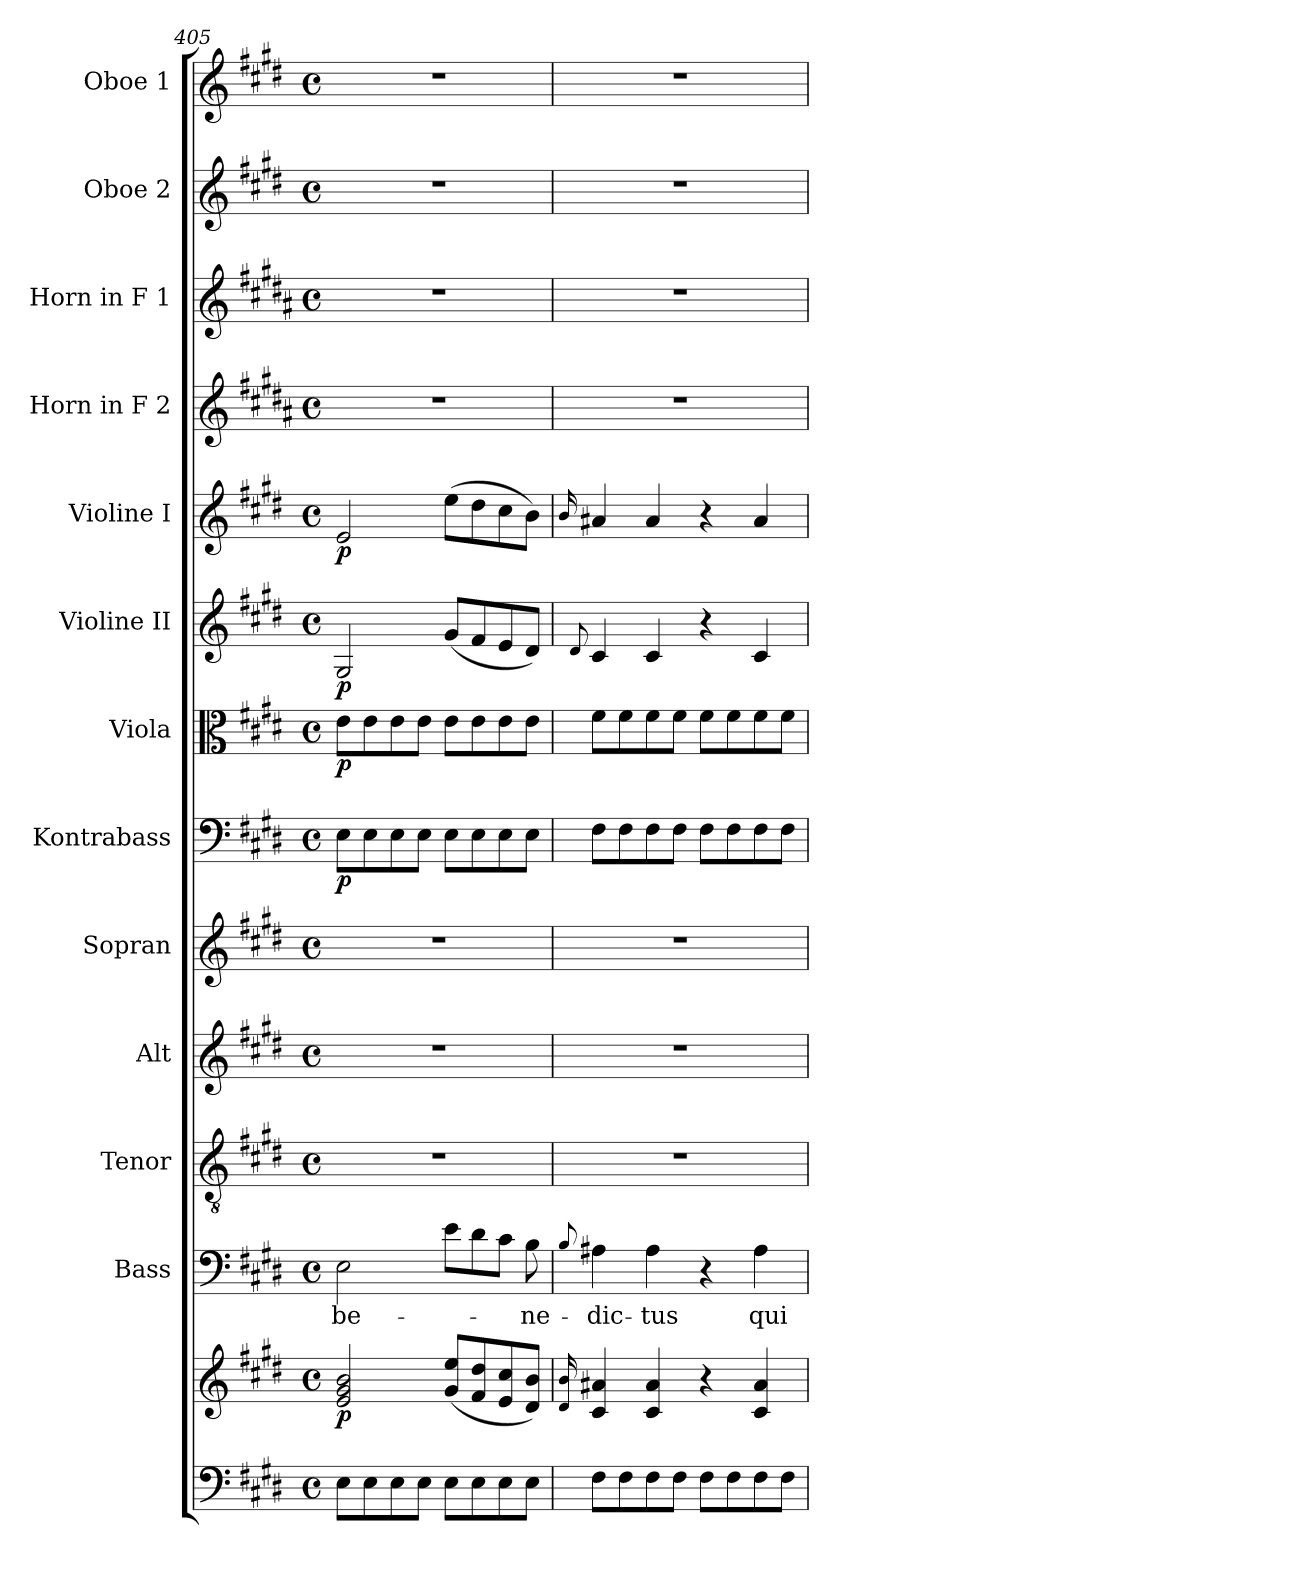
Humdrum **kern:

**kern	**kern	**dynam	**kern	**text	**kern	**kern	**kern	**kern	**dynam	**kern	**dynam	**kern	**dynam	**kern	**dynam	**kern	**kern	**kern	**kern
*part13	*part13	*part13	*part12	*part12	*part11	*part10	*part9	*part8	*part8	*part7	*part7	*part6	*part6	*part5	*part5	*part4	*part3	*part2	*part1
*staff14	*staff13	*staff13/14	*staff12	*staff12	*staff11	*staff10	*staff9	*staff8	*staff8	*staff7	*staff7	*staff6	*staff6	*staff5	*staff5	*staff4	*staff3	*staff2	*staff1
*	*	*	*I"Bass	*	*I"Tenor	*I"Alt	*I"Sopran	*I"Kontrabass	*	*I"Viola	*	*I"Violine II	*	*I"Violine I	*	*I"Horn in F 2	*I"Horn in F 1	*I"Oboe 2	*I"Oboe 1
*	*	*	*I'B.	*	*I'T.	*I'A.	*I'S.	*I'Kb.	*	*I'Vla.	*	*I'Vl. II	*	*I'Vl. I	*	*	*	*I'Ob.. 2	*I'Ob. 1
*clefF4	*clefG2	*	*clefF4	*	*clefGv2	*clefG2	*clefG2	*clefF4	*	*clefC3	*	*clefG2	*	*clefG2	*	*clefG2	*clefG2	*clefG2	*clefG2
*	*	*	*	*	*	*	*	*ITrd7c12	*	*	*	*	*	*	*	*ITrd4c7	*ITrd4c7	*	*
*k[f#c#g#d#]	*k[f#c#g#d#]	*	*k[f#c#g#d#]	*	*k[f#c#g#d#]	*k[f#c#g#d#]	*k[f#c#g#d#]	*k[f#c#g#d#]	*	*k[f#c#g#d#]	*	*k[f#c#g#d#]	*	*k[f#c#g#d#]	*	*k[f#c#g#d#]	*k[f#c#g#d#]	*k[f#c#g#d#]	*k[f#c#g#d#]
*E:	*E:	*	*E:	*	*E:	*E:	*E:	*E:	*	*E:	*	*E:	*	*E:	*	*E:	*E:	*E:	*E:
*M4/4	*M4/4	*	*M4/4	*	*M4/4	*M4/4	*M4/4	*M4/4	*	*M4/4	*	*M4/4	*	*M4/4	*	*M4/4	*M4/4	*M4/4	*M4/4
*met(c)	*met(c)	*	*met(c)	*	*met(c)	*met(c)	*met(c)	*met(c)	*	*met(c)	*	*met(c)	*	*met(c)	*	*met(c)	*met(c)	*met(c)	*met(c)
=405	=405	=405	=405	=405	=405	=405	=405	=405	=405	=405	=405	=405	=405	=405	=405	=405	=405	=405	=405
!	!	!LO:DY:b	!	!LO:LY:b	!	!	!	!	!LO:DY:b	!	!LO:DY:b	!	!LO:DY:b	!	!LO:DY:b	!	!	!	!
8E\L	2e/ 2g#/ 2b/	p	2E\	be-	1r	1r	1r	8EE\L	p	8e\L	p	2G#/	p	2e/	p	1r	1r	1r	1r
8E\	.	.	.	.	.	.	.	8EE\	.	8e\	.	.	.	.	.	.	.	.	.
8E\	.	.	.	.	.	.	.	8EE\	.	8e\	.	.	.	.	.	.	.	.	.
8E\J	.	.	.	.	.	.	.	8EE\J	.	8e\J	.	.	.	.	.	.	.	.	.
8E\L	(<8g#/ 8ee/L	.	8e\L	.	.	.	.	8EE\L	.	8e\L	.	(<8g#/L	.	(>8ee\L	.	.	.	.	.
8E\	8f#/ 8dd#/	.	8d#\	.	.	.	.	8EE\	.	8e\	.	8f#/	.	8dd#\	.	.	.	.	.
8E\	8e/ 8cc#/	.	8c#\J	.	.	.	.	8EE\	.	8e\	.	8e/	.	8cc#\	.	.	.	.	.
!	!	!	!	!LO:LY:b	!	!	!	!	!	!	!	!	!	!	!	!	!	!	!
8E\J	8d#/ 8b/J)	.	8B\	-ne-	.	.	.	8EE\J	.	8e\J	.	8d#/J)	.	8b\J)	.	.	.	.	.
!!LO:PB:g=z
=406	=406	=406	=406	=406	=406	=406	=406	=406	=406	=406	=406	=406	=406	=406	=406	=406	=406	=406	=406
.	16qqd#/ 16qqb/	.	8qqB/	.	.	.	.	.	.	.	.	8qqd#/	.	16qqb/	.	.	.	.	.
!	!	!	!	!LO:LY:b	!	!	!	!	!	!	!	!	!	!	!	!	!	!	!
8F#\L	4c#/ 4a#X/	.	4A#X\	-dic-	1r	1r	1r	8FF#\L	.	8f#\L	.	4c#/	.	4a#X/	.	1r	1r	1r	1r
8F#\	.	.	.	.	.	.	.	8FF#\	.	8f#\	.	.	.	.	.	.	.	.	.
!	!	!	!	!LO:LY:b	!	!	!	!	!	!	!	!	!	!	!	!	!	!	!
8F#\	4c#/ 4a#/	.	4A#\	-tus	.	.	.	8FF#\	.	8f#\	.	4c#/	.	4a#/	.	.	.	.	.
8F#\J	.	.	.	.	.	.	.	8FF#\J	.	8f#\J	.	.	.	.	.	.	.	.	.
8F#\L	4r	.	4r	.	.	.	.	8FF#\L	.	8f#\L	.	4r	.	4r	.	.	.	.	.
8F#\	.	.	.	.	.	.	.	8FF#\	.	8f#\	.	.	.	.	.	.	.	.	.
!	!	!	!	!LO:LY:b	!	!	!	!	!	!	!	!	!	!	!	!	!	!	!
8F#\	4c#/ 4a#/	.	4A#\	qui	.	.	.	8FF#\	.	8f#\	.	4c#/	.	4a#/	.	.	.	.	.
8F#\J	.	.	.	.	.	.	.	8FF#\J	.	8f#\J	.	.	.	.	.	.	.	.	.
=	=	=	=	=	=	=	=	=	=	=	=	=	=	=	=	=	=	=	=
*-	*-	*-	*-	*-	*-	*-	*-	*-	*-	*-	*-	*-	*-	*-	*-	*-	*-	*-	*-
